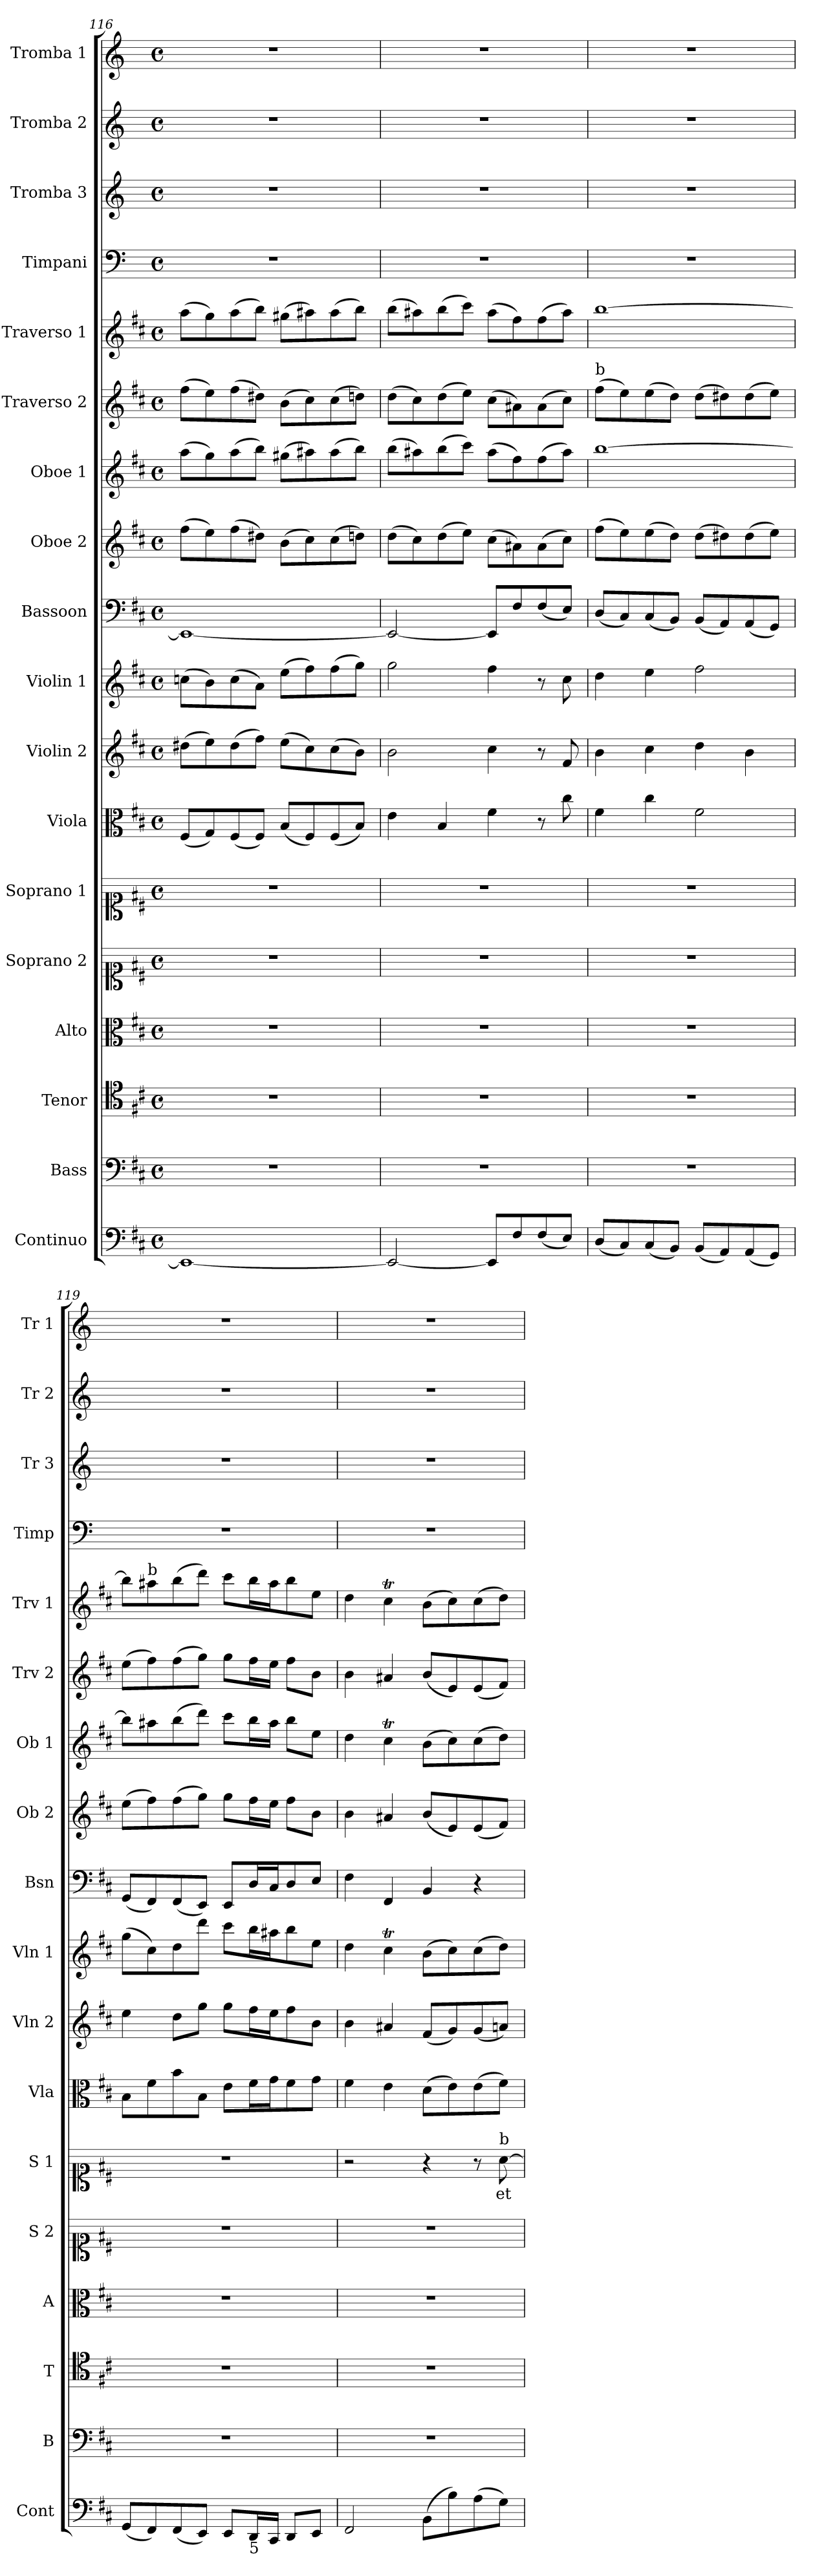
**kern	**kern	**kern	**kern	**kern	**kern	**text	**kern	**kern	**kern	**kern	**kern	**kern	**kern	**kern	**kern	**kern	**kern	**kern
*part18	*part17	*part16	*part15	*part14	*part13	*part13	*part12	*part11	*part10	*part9	*part8	*part7	*part6	*part5	*part4	*part3	*part2	*part1
*staff18	*staff17	*staff16	*staff15	*staff14	*staff13	*staff13	*staff12	*staff11	*staff10	*staff9	*staff8	*staff7	*staff6	*staff5	*staff4	*staff3	*staff2	*staff1
*I"Continuo	*I"Bass	*I"Tenor	*I"Alto	*I"Soprano 2	*I"Soprano 1	*	*I"Viola	*I"Violin 2	*I"Violin 1	*I"Bassoon	*I"Oboe 2	*I"Oboe 1	*I"Traverso 2	*I"Traverso 1	*I"Timpani	*I"Tromba 3	*I"Tromba 2	*I"Tromba 1
*I'Cont	*I'B	*I'T	*I'A	*I'S 2	*I'S 1	*	*I'Vla	*I'Vln 2	*I'Vln 1	*I'Bsn	*I'Ob 2	*I'Ob 1	*I'Trv 2	*I'Trv 1	*I'Timp	*I'Tr 3	*I'Tr 2	*I'Tr 1
*clefF4	*clefF4	*clefC4	*clefC3	*clefC1	*clefC1	*	*clefC3	*clefG2	*clefG2	*clefF4	*clefG2	*clefG2	*clefG2	*clefG2	*clefF4	*clefG2	*clefG2	*clefG2
*	*	*	*	*	*	*	*	*	*	*	*	*	*	*	*ITrd-1c-2	*ITrd-1c-2	*ITrd-1c-2	*ITrd-1c-2
*k[f#c#]	*k[f#c#]	*k[f#c#]	*k[f#c#]	*k[f#c#]	*k[f#c#]	*	*k[f#c#]	*k[f#c#]	*k[f#c#]	*k[f#c#]	*k[f#c#]	*k[f#c#]	*k[f#c#]	*k[f#c#]	*k[f#c#]	*k[f#c#]	*k[f#c#]	*k[f#c#]
*M4/4	*M4/4	*M4/4	*M4/4	*M4/4	*M4/4	*	*M4/4	*M4/4	*M4/4	*M4/4	*M4/4	*M4/4	*M4/4	*M4/4	*M4/4	*M4/4	*M4/4	*M4/4
*met(c)	*met(c)	*met(c)	*met(c)	*met(c)	*met(c)	*	*met(c)	*met(c)	*met(c)	*met(c)	*met(c)	*met(c)	*met(c)	*met(c)	*met(c)	*met(c)	*met(c)	*met(c)
=116	=116	=116	=116	=116	=116	=116	=116	=116	=116	=116	=116	=116	=116	=116	=116	=116	=116	=116
1EE_	1r	1r	1r	1r	1r	.	(8F#/L	(8dd#X\L	(8ccn\L	1EE_	(8ff#\L	(8aa\L	(8ff#\L	(8aa\L	1r	1r	1r	1r
.	.	.	.	.	.	.	8G/)	8ee\)	8b\)	.	8ee\)	8gg\)	8ee\)	8gg\)	.	.	.	.
.	.	.	.	.	.	.	(8F#/	(8dd#\	(8cc\	.	(8ff#\	(8aa\	(8ff#\	(8aa\	.	.	.	.
.	.	.	.	.	.	.	8F#/J)	8ff#\J)	8a\J)	.	8dd#X\J)	8bb\J)	8dd#X\J)	8bb\J)	.	.	.	.
.	.	.	.	.	.	.	(8B/L	(8ee\L	(8ee\L	.	(8b\L	(8gg#X\L	(8b\L	(8gg#X\L	.	.	.	.
.	.	.	.	.	.	.	8F#/)	8cc#\)	8ff#\)	.	8cc#\)	8aa#X\)	8cc#\)	8aa#X\)	.	.	.	.
.	.	.	.	.	.	.	(8F#/	(8cc#\	(8ff#\	.	(8cc#\	(8aa#\	(8cc#\	(8aa#\	.	.	.	.
.	.	.	.	.	.	.	8B/J)	8b\J)	8gg\J)	.	8ddn\J)	8bb\J)	8ddn\J)	8bb\J)	.	.	.	.
=117	=117	=117	=117	=117	=117	=117	=117	=117	=117	=117	=117	=117	=117	=117	=117	=117	=117	=117
2EE/_	1r	1r	1r	1r	1r	.	4e\	2b\	2gg\	2EE/_	(8dd\L	(8bb\L	(8dd\L	(8bb\L	1r	1r	1r	1r
.	.	.	.	.	.	.	.	.	.	.	8cc#\)	8aa#X\)	8cc#\)	8aa#X\)	.	.	.	.
.	.	.	.	.	.	.	4B/	.	.	.	(8dd\	(8bb\	(8dd\	(8bb\	.	.	.	.
.	.	.	.	.	.	.	.	.	.	.	8ee\J)	8ccc#\J)	8ee\J)	8ccc#\J)	.	.	.	.
8EE/L]	.	.	.	.	.	.	4f#\	4cc#\	4ff#\	8EE/L]	(8cc#\L	(8aa#\L	(8cc#\L	(8aa#\L	.	.	.	.
8F#/	.	.	.	.	.	.	.	.	.	8F#/	8a#X\)	8ff#\)	8a#X\)	8ff#\)	.	.	.	.
(8F#/	.	.	.	.	.	.	8r	8r	8r	(8F#/	(8a#\	(8ff#\	(8a#\	(8ff#\	.	.	.	.
8E/J)	.	.	.	.	.	.	8cc#\	8f#/	8cc#\	8E/J)	8cc#\J)	8aa#\J)	8cc#\J)	8aa#\J)	.	.	.	.
=118	=118	=118	=118	=118	=118	=118	=118	=118	=118	=118	=118	=118	=118	=118	=118	=118	=118	=118
!	!	!	!	!	!	!	!	!	!	!	!	!	!LO:TX:a:t=b	!	!	!	!	!
(8D/L	1r	1r	1r	1r	1r	.	4f#\	4b\	4dd\	(8D/L	(8ff#\L	[1bb	(8ff#\L	[1bb	1r	1r	1r	1r
8C#/)	.	.	.	.	.	.	.	.	.	8C#/)	8ee\)	.	8ee\)	.	.	.	.	.
(8C#/	.	.	.	.	.	.	4cc#\	4cc#\	4ee\	(8C#/	(8ee\	.	(8ee\	.	.	.	.	.
8BB/J)	.	.	.	.	.	.	.	.	.	8BB/J)	8dd\J)	.	8dd\J)	.	.	.	.	.
(8BB/L	.	.	.	.	.	.	2f#\	4dd\	2ff#\	(8BB/L	(8dd\L	.	(8dd\L	.	.	.	.	.
8AA/)	.	.	.	.	.	.	.	.	.	8AA/)	8dd#X\)	.	8dd#X\)	.	.	.	.	.
(8AA/	.	.	.	.	.	.	.	4b\	.	(8AA/	(8dd#\	.	(8dd#\	.	.	.	.	.
8GG/J)	.	.	.	.	.	.	.	.	.	8GG/J)	8ee\J)	.	8ee\J)	.	.	.	.	.
=119	=119	=119	=119	=119	=119	=119	=119	=119	=119	=119	=119	=119	=119	=119	=119	=119	=119	=119
(8GG/L	1r	1r	1r	1r	1r	.	8B\L	4ee\	(8gg\L	(8GG/L	(8ee\L	8bb\L]	(8ee\L	8bb\L]	1r	1r	1r	1r
!	!	!	!	!	!	!	!	!	!	!	!	!	!	!LO:TX:a:t=b	!	!	!	!
8FF#/)	.	.	.	.	.	.	8f#\	.	8cc#\)	8FF#/)	8ff#\)	8aa#X\	8ff#\)	8aa#X\	.	.	.	.
(8FF#/	.	.	.	.	.	.	8b\	8dd\L	8dd\	(8FF#/	(8ff#\	(8bb\	(8ff#\	(8bb\	.	.	.	.
8EE/J)	.	.	.	.	.	.	8B\J	8gg\J	8ddd\J	8EE/J)	8gg\J)	8ddd\J)	8gg\J)	8ddd\J)	.	.	.	.
8EE/L	.	.	.	.	.	.	8e\L	8gg\L	8ccc#\L	8EE/L	8gg\L	8ccc#\L	8gg\L	8ccc#\L	.	.	.	.
!LO:TX:b:t=5	!	!	!	!	!	!	!	!	!	!	!	!	!	!	!	!	!	!
16DD/L	.	.	.	.	.	.	16f#\L	16ff#\L	16bb\L	16D/L	16ff#\L	16bb\L	16ff#\L	16bb\L	.	.	.	.
16CC#/JJ	.	.	.	.	.	.	16g\J	16ee\J	16aa#X\J	16C#/J	16ee\JJ	16aa#\JJ	16ee\JJ	16aa#\J	.	.	.	.
8DD/L	.	.	.	.	.	.	8f#\	8ff#\	8bb\	8D/	8ff#\L	8bb\L	8ff#\L	8bb\	.	.	.	.
8EE/J	.	.	.	.	.	.	8g\J	8b\J	8ee\J	8E/J	8b\J	8ee\J	8b\J	8ee\J	.	.	.	.
=120	=120	=120	=120	=120	=120	=120	=120	=120	=120	=120	=120	=120	=120	=120	=120	=120	=120	=120
2FF#/	1r	1r	1r	1r	2r	.	4f#\	4b\	4dd\	4F#\	4b\	4dd\	4b\	4dd\	1r	1r	1r	1r
.	.	.	.	.	.	.	4e\	4a#X/	4cc#t\	4FF#/	4a#X/	4cc#t\	4a#X/	4cc#t\	.	.	.	.
(8BB\L	.	.	.	.	4r	.	(8d\L	(8f#/L	(8b\L	4BB/	(8b/L	(8b\L	(8b/L	(8b\L	.	.	.	.
8B\)	.	.	.	.	.	.	8e\)	8g/)	8cc#\)	.	8e/)	8cc#\)	8e/)	8cc#\)	.	.	.	.
(8A\	.	.	.	.	8r	.	(8e\	(8g/	(8cc#\	4r	(8e/	(8cc#\	(8e/	(8cc#\	.	.	.	.
!	!	!	!	!	!LO:TX:a:t=b	!	!	!	!	!	!	!	!	!	!	!	!	!
!	!	!	!	!	!	!LO:LY:b	!	!	!	!	!	!	!	!	!	!	!	!
8G\J)	.	.	.	.	[8a\	et	8f#\J)	8an/J)	8dd\J)	.	8f#/J)	8dd\J)	8f#/J)	8dd\J)	.	.	.	.
=	=	=	=	=	=	=	=	=	=	=	=	=	=	=	=	=	=	=
*-	*-	*-	*-	*-	*-	*-	*-	*-	*-	*-	*-	*-	*-	*-	*-	*-	*-	*-
